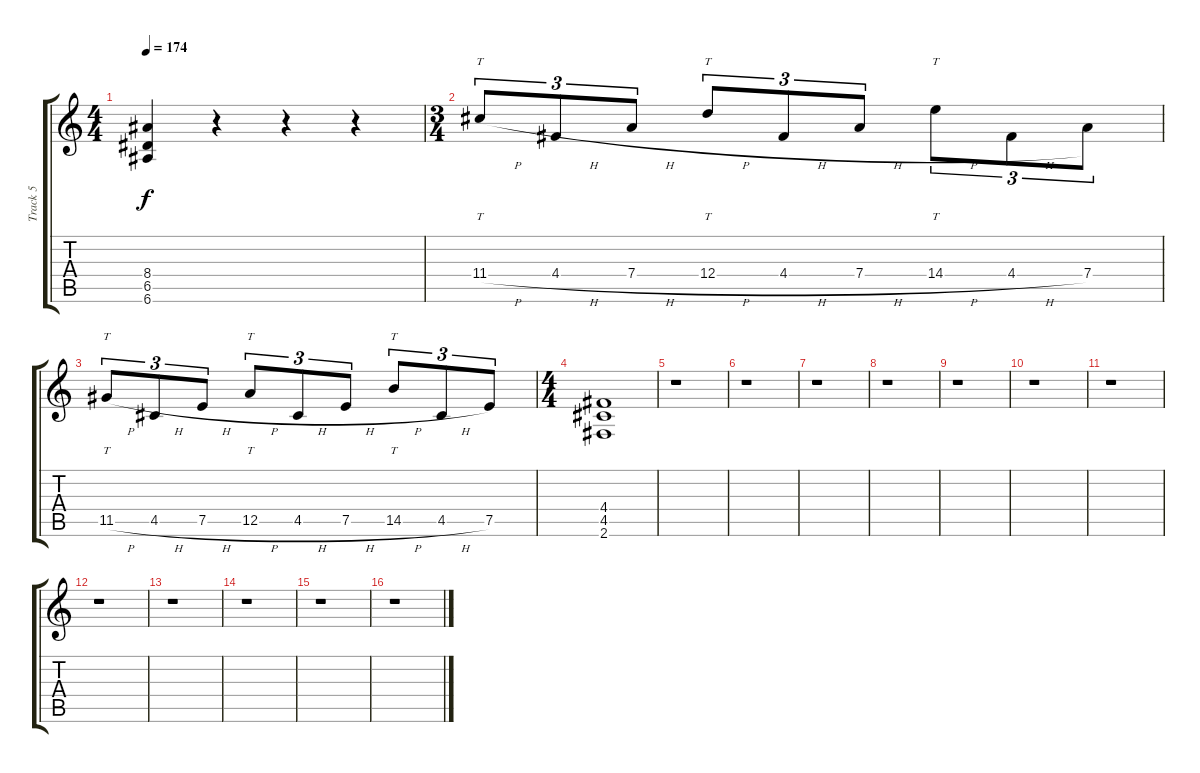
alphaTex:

\track ("Track 5" "Track 5") {instrument distortionguitar}
\staff {score tabs}
\tuning (E4 B3 G3 D3 A2 E2) {hide}
\ts (4 4)
\tempo 174
\clef g2
\ks c
(8.4 6.5 6.6).4{dy f} r.4 r.4 r.4 |
\ts (3 4)
11.4{h}.8{tt tu (3 2)} 4.4{h}.8{tu (3 2)} 7.4{h}.8{tu (3 2)} 12.4{h}.8{tt tu (3 2)} 4.4{h}.8{tu (3 2)} 7.4{h}.8{tu (3 2)} 14.4{h}.8{tt tu (3 2)} 4.4{h}.8{tu (3 2)} 7.4.8{tu (3 2)} |
11.5{h}.8{tt tu (3 2)} 4.5{h}.8{tu (3 2)} 7.5{h}.8{tu (3 2)} 12.5{h}.8{tt tu (3 2)} 4.5{h}.8{tu (3 2)} 7.5{h}.8{tu (3 2)} 14.5{h}.8{tt tu (3 2)} 4.5{h}.8{tu (3 2)} 7.5.8{tu (3 2)} |
\ts (4 4)
(4.4 4.5 2.6).1 |
r.1 |
r.1 |
r.1 |
r.1 |
r.1 |
r.1 |
r.1 |
r.1 |
r.1 |
r.1 |
r.1 |
r.1
